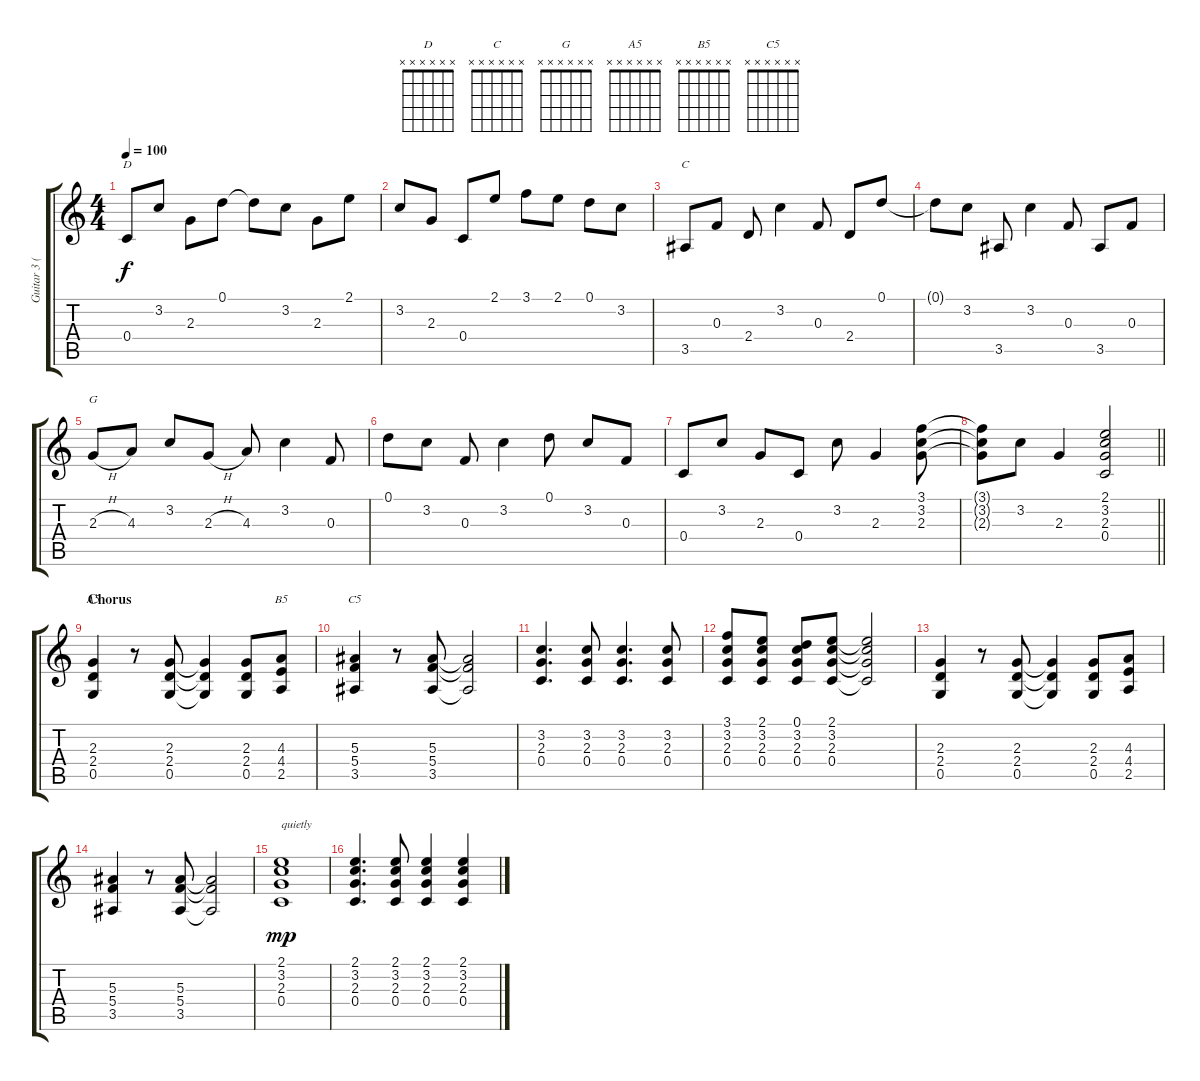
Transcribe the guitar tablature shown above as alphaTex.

\track ("Guitar 3 (Slash)" "Guitar 3 (") {instrument electricguitarjazz}
\staff {score tabs}
\tuning (D4 A3 F3 C3 G2 D2) {hide}
\chord ("D" x x x x x x)
\chord ("C" x x x x x x)
\chord ("G" x x x x x x)
\chord ("A5" x x x x x x)
\chord ("B5" x x x x x x)
\chord ("C5" x x x x x x)
\ts (4 4)
\tempo 100
\clef g2
\ks c
0.4.8{ch "D" dy f} 3.2.8 2.3.8 0.1.8 0.1{t}.8 3.2.8 2.3.8 2.1.8 |
3.2.8 2.3.8 0.4.8 2.1.8 3.1.8 2.1.8 0.1.8 3.2.8 |
3.5.8{ch "C"} 0.3.8 2.4.8 3.2.4 0.3.8 2.4.8 0.1.8 |
0.1{t}.8 3.2.8 3.5.8 3.2.4 0.3.8 3.5.8 0.3.8 |
2.3{h}.8{ch "G"} 4.3.8 3.2.8 2.3{h}.8 4.3.8 3.2.4 0.3.8 |
0.1.8 3.2.8 0.3.8 3.2.4 0.1.8 3.2.8 0.3.8 |
0.4.8 3.2.8 2.3.8 0.4.8 3.2.8 2.3.4 (3.1 3.2 2.3).8 |
\barLineRight lightlight
(3.1{t} 3.2{t} 2.3{t}).8 3.2.8 2.3.4 (2.1 3.2 2.3 0.4).2 |
\section ("" "Chorus")
(2.3 2.4 0.5).4{ch "A5"} r.8 (2.3 2.4 0.5).8 (2.3{t} 2.4{t} 0.5{t}).4 (2.3 2.4 0.5).8 (4.3 4.4 2.5).8{ch "B5"} |
(5.3 5.4 3.5).4{ch "C5"} r.8 (5.3 5.4 3.5).8 (5.3{t} 5.4{t} 3.5{t}).2 |
(3.2 2.3 0.4).4{d} (3.2 2.3 0.4).8 (3.2 2.3 0.4).4{d} (3.2 2.3 0.4).8 |
(3.1 3.2 2.3 0.4).8 (2.1 3.2 2.3 0.4).8 (0.1 3.2 2.3 0.4).8 (2.1 3.2 2.3 0.4).8 (2.1{t} 3.2{t} 2.3{t} 0.4{t}).2 |
(2.3 2.4 0.5).4 r.8 (2.3 2.4 0.5).8 (2.3{t} 2.4{t} 0.5{t}).4 (2.3 2.4 0.5).8 (4.3 4.4 2.5).8 |
(5.3 5.4 3.5).4 r.8 (5.3 5.4 3.5).8 (5.3{t} 5.4{t} 3.5{t}).2 |
(2.1 3.2 2.3 0.4).1{txt "quietly" dy mp} |
(2.1 3.2 2.3 0.4).4{d} (2.1 3.2 2.3 0.4).8 (2.1 3.2 2.3 0.4).4 (2.1 3.2 2.3 0.4).4
